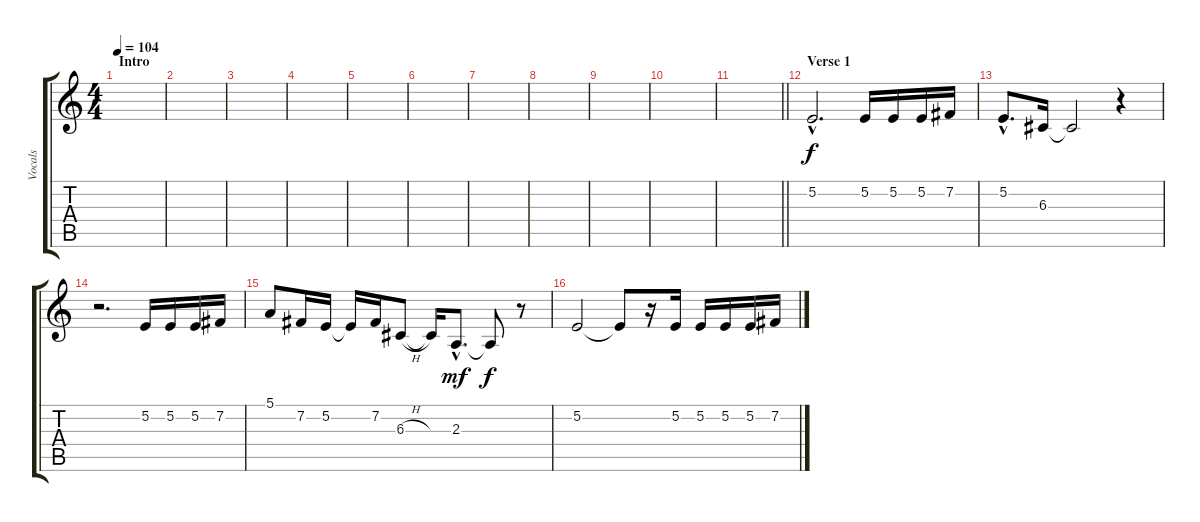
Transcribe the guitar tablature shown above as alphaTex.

\track ("Vocals" "Vocals") {instrument clarinet}
\staff {score tabs}
\tuning (E4 B3 G3 D3 A2 E2) {hide}
\ts (4 4)
\section ("" "Intro")
\tempo 104
\clef g2
\ks c
|
|
|
|
|
|
|
|
|
|
\barLineRight lightlight
|
\section ("" "Verse 1")
5.2{hac}.2{d} 5.2.16 5.2.16 5.2.16 7.2.16 |
5.2{hac}.8{d} 6.3.16 6.3{t}.2 r.4 |
r.2{d} 5.2.16 5.2.16 5.2.16 7.2.16 |
5.1.8 7.2.16 5.2.16 5.2{t}.16 7.2.16 6.3{h}.8 6.3{t}.16 2.3{hac}.8{d dy mf} 2.3{t}.8{dy f} r.8 |
5.2.2 5.2{t}.8 r.16 5.2.16 5.2.16 5.2.16 5.2.16 7.2.16
